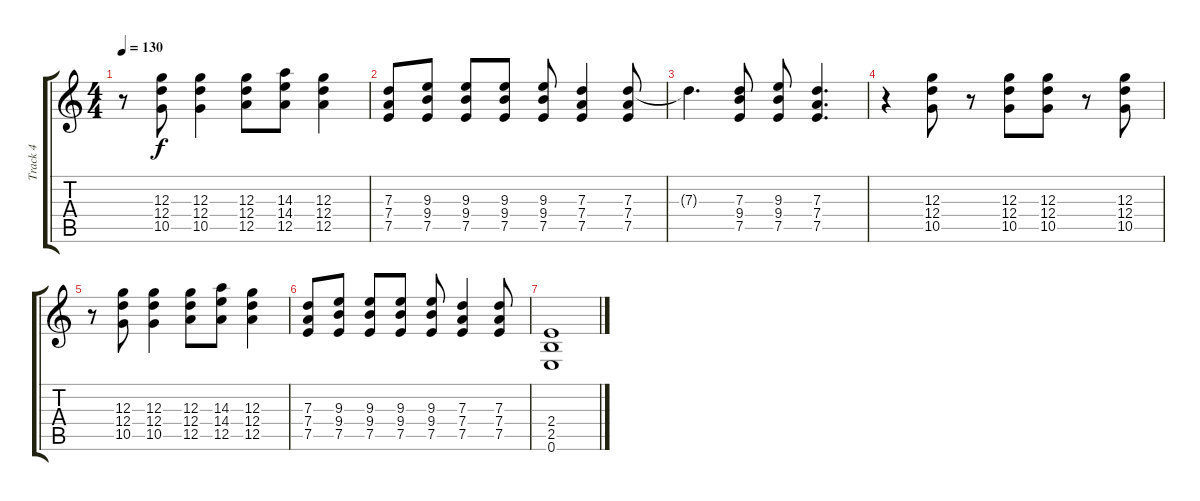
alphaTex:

\track ("Track 4" "Track 4") {instrument distortionguitar}
\staff {score tabs}
\tuning (E4 B3 G3 D3 A2 E2) {hide}
\ts (4 4)
\tempo 130
\clef g2
\ks c
r.8{dy f} (12.3 12.4 10.5).8 (12.3 12.4 10.5).4 (12.3 12.4 12.5).8 (14.3 14.4 12.5).8 (12.3 12.4 12.5).4 |
(7.3 7.4 7.5).8 (9.3 9.4 7.5).8 (9.3 9.4 7.5).8 (9.3 9.4 7.5).8 (9.3 9.4 7.5).8 (7.3 7.4 7.5).4 (7.3 7.4 7.5).8 |
7.3{t}.4{d} (7.3 9.4 7.5).8 (9.3 9.4 7.5).8 (7.3 7.4 7.5).4{d} |
r.4 (12.3 12.4 10.5).8 r.8 (12.3 12.4 10.5).8 (12.3 12.4 10.5).8 r.8 (12.3 12.4 10.5).8 |
r.8 (12.3 12.4 10.5).8 (12.3 12.4 10.5).4 (12.3 12.4 12.5).8 (14.3 14.4 12.5).8 (12.3 12.4 12.5).4 |
(7.3 7.4 7.5).8 (9.3 9.4 7.5).8 (9.3 9.4 7.5).8 (9.3 9.4 7.5).8 (9.3 9.4 7.5).8 (7.3 7.4 7.5).4 (7.3 7.4 7.5).8 |
(2.4 2.5 0.6).1
